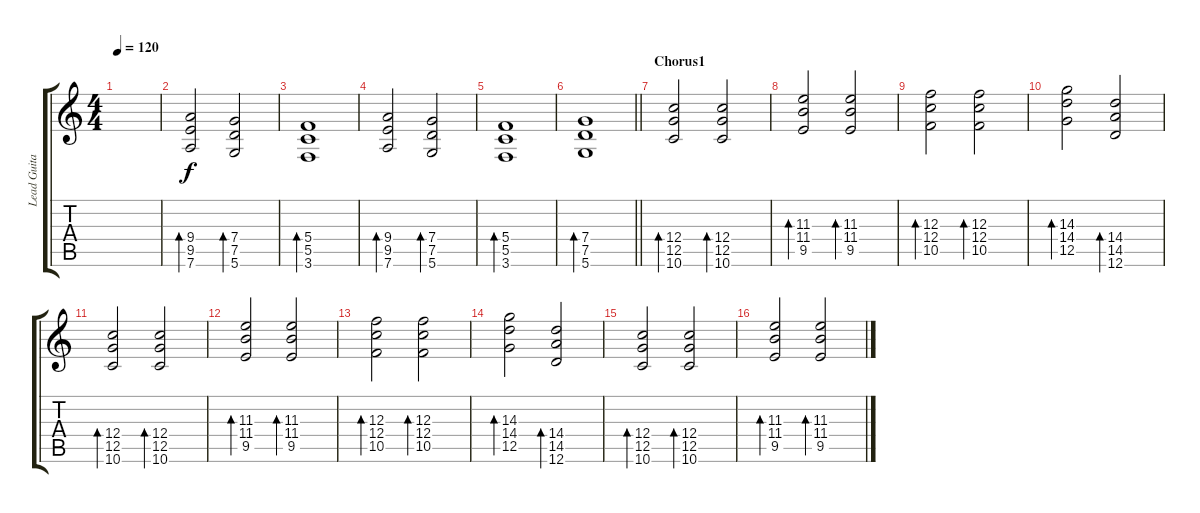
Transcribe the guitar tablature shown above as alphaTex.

\track ("Lead Guitar" "Lead Guita") {instrument distortionguitar}
\staff {score tabs}
\tuning (D4 A3 F3 C3 G2 D2) {hide}
\ts (4 4)
\tempo 120
\clef g2
\ks c
|
(9.4 9.5 7.6).2{bd 240} (7.4 7.5 5.6).2{bd 240} |
(5.4 5.5 3.6).1{bd 240} |
(9.4 9.5 7.6).2{bd 240} (7.4 7.5 5.6).2{bd 240} |
(5.4 5.5 3.6).1{bd 240} |
\barLineRight lightlight
(7.4 7.5 5.6).1{bd 240} |
\section ("" "Chorus1")
(12.4 12.5 10.6).2{bd 60} (12.4 12.5 10.6).2{bd 60} |
(11.3 11.4 9.5).2{bd 60} (11.3 11.4 9.5).2{bd 60} |
(12.3 12.4 10.5).2{bd 60} (12.3 12.4 10.5).2{bd 60} |
(14.3 14.4 12.5).2{bd 60} (14.4 14.5 12.6).2{bd 60} |
(12.4 12.5 10.6).2{bd 60} (12.4 12.5 10.6).2{bd 60} |
(11.3 11.4 9.5).2{bd 60} (11.3 11.4 9.5).2{bd 60} |
(12.3 12.4 10.5).2{bd 60} (12.3 12.4 10.5).2{bd 60} |
(14.3 14.4 12.5).2{bd 60} (14.4 14.5 12.6).2{bd 60} |
(12.4 12.5 10.6).2{bd 60} (12.4 12.5 10.6).2{bd 60} |
(11.3 11.4 9.5).2{bd 60} (11.3 11.4 9.5).2{bd 60}
